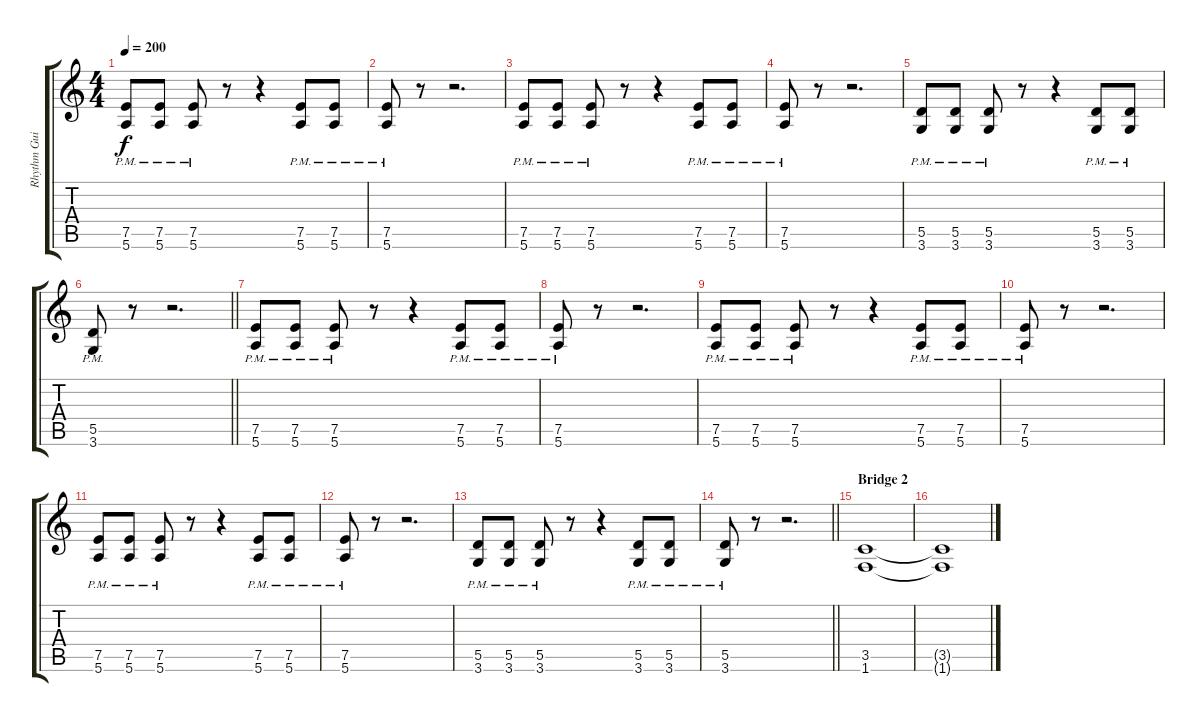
\track ("Rhythm Guitar 1: Juha-Pekka Alanen" "Rhythm Gui") {instrument distortionguitar}
\staff {score tabs}
\tuning (E4 B3 G3 D3 A2 E2) {hide}
\ts (4 4)
\tempo 200
\clef g2
\ks aminor
(7.5{pm} 5.6{pm}).8{dy f} (7.5{pm} 5.6{pm}).8 (7.5{pm} 5.6{pm}).8 r.8 r.4 (7.5{pm} 5.6{pm}).8 (7.5{pm} 5.6{pm}).8 |
(7.5{pm} 5.6{pm}).8 r.8 r.2{d} |
(7.5{pm} 5.6{pm}).8 (7.5{pm} 5.6{pm}).8 (7.5{pm} 5.6{pm}).8 r.8 r.4 (7.5{pm} 5.6{pm}).8 (7.5{pm} 5.6{pm}).8 |
(7.5{pm} 5.6{pm}).8 r.8 r.2{d} |
(5.5{pm} 3.6{pm}).8 (5.5{pm} 3.6{pm}).8 (5.5{pm} 3.6{pm}).8 r.8 r.4 (5.5{pm} 3.6{pm}).8 (5.5{pm} 3.6{pm}).8 |
\barLineRight lightlight
(5.5{pm} 3.6{pm}).8 r.8 r.2{d} |
(7.5{pm} 5.6{pm}).8 (7.5{pm} 5.6{pm}).8 (7.5{pm} 5.6{pm}).8 r.8 r.4 (7.5{pm} 5.6{pm}).8 (7.5{pm} 5.6{pm}).8 |
(7.5{pm} 5.6{pm}).8 r.8 r.2{d} |
(7.5{pm} 5.6{pm}).8 (7.5{pm} 5.6{pm}).8 (7.5{pm} 5.6{pm}).8 r.8 r.4 (7.5{pm} 5.6{pm}).8 (7.5{pm} 5.6{pm}).8 |
(7.5{pm} 5.6{pm}).8 r.8 r.2{d} |
(7.5{pm} 5.6{pm}).8 (7.5{pm} 5.6{pm}).8 (7.5{pm} 5.6{pm}).8 r.8 r.4 (7.5{pm} 5.6{pm}).8 (7.5{pm} 5.6{pm}).8 |
(7.5{pm} 5.6{pm}).8 r.8 r.2{d} |
(5.5{pm} 3.6{pm}).8 (5.5{pm} 3.6{pm}).8 (5.5{pm} 3.6{pm}).8 r.8 r.4 (5.5{pm} 3.6{pm}).8 (5.5{pm} 3.6{pm}).8 |
\barLineRight lightlight
(5.5{pm} 3.6{pm}).8 r.8 r.2{d} |
\section ("" "Bridge 2")
(3.5 1.6).1 |
(3.5{t} 1.6{t}).1
